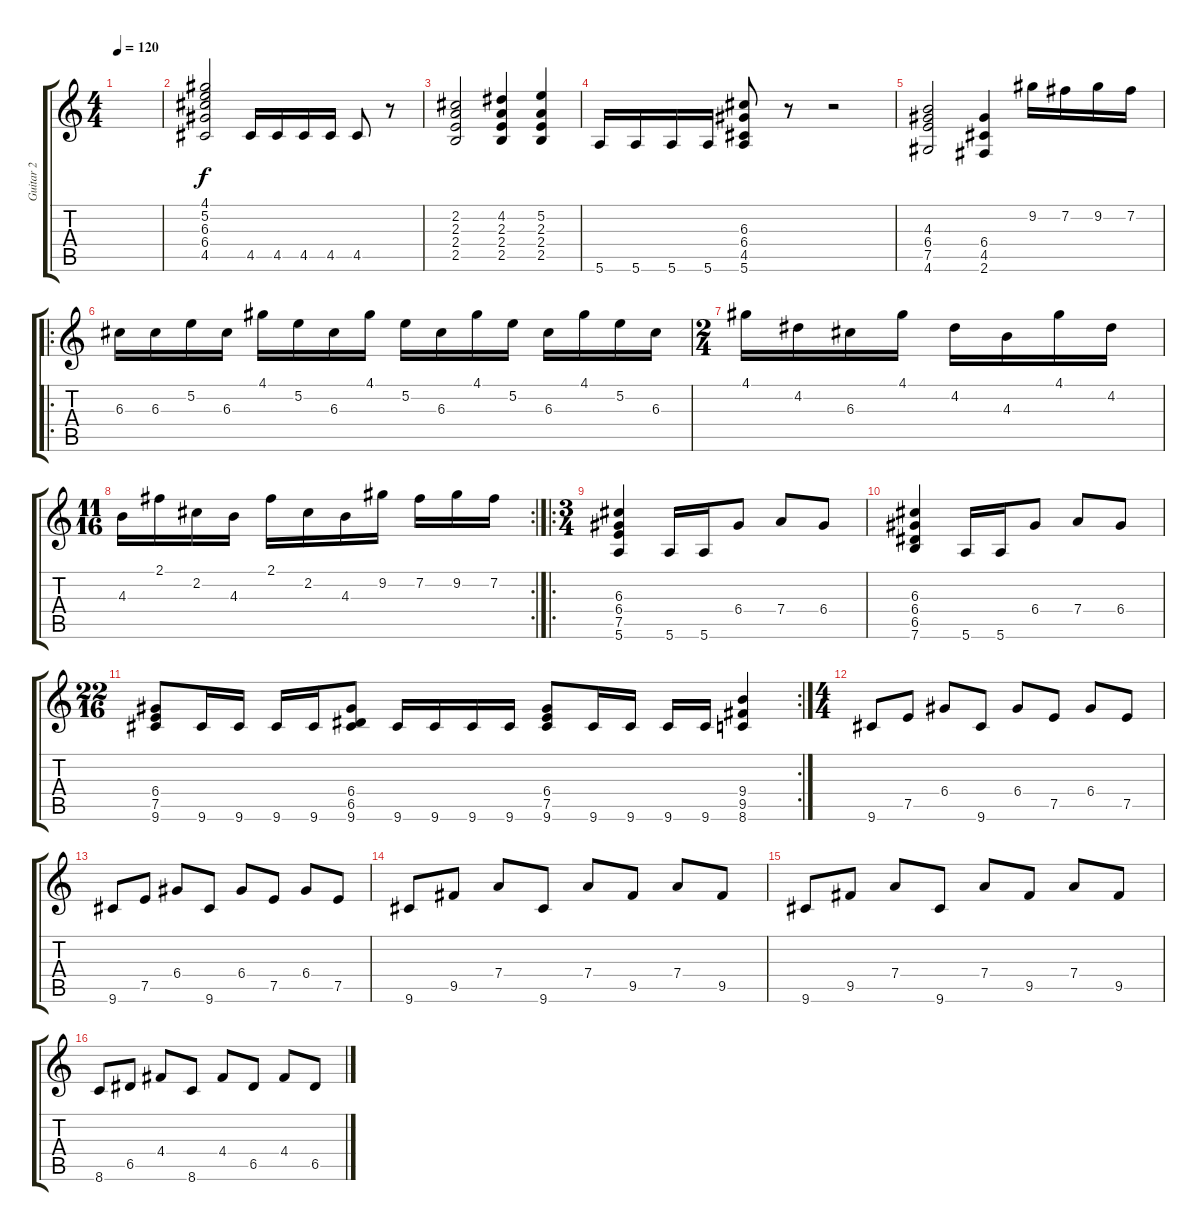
\track ("Guitar 2" "Guitar 2") {instrument distortionguitar}
\staff {score tabs}
\tuning (E4 B3 G3 D3 A2 E2) {hide}
\ts (4 4)
\tempo 120
\clef g2
\ks c
|
(4.1 5.2 6.3 6.4 4.5).2 4.5.16 4.5.16 4.5.16 4.5.16 4.5.8 r.8 |
(2.2 2.3 2.4 2.5).2 (4.2 2.3 2.4 2.5).4 (5.2 2.3 2.4 2.5).4 |
5.6.16 5.6.16 5.6.16 5.6.16 (6.3 6.4 4.5 5.6).8 r.8 r.2 |
(4.3 6.4 7.5 4.6).2 (6.4 4.5 2.6).4 9.2.16 7.2.16 9.2.16 7.2.16 |
\ro
6.3.16 6.3.16 5.2.16 6.3.16 4.1.16 5.2.16 6.3.16 4.1.16 5.2.16 6.3.16 4.1.16 5.2.16 6.3.16 4.1.16 5.2.16 6.3.16 |
\ts (2 4)
4.1.16 4.2.16 6.3.16 4.1.16 4.2.16 4.3.16 4.1.16 4.2.16 |
\rc 2
\ts (11 16)
4.3.16 2.1.16 2.2.16 4.3.16 2.1.16 2.2.16 4.3.16 9.2.16 7.2.16 9.2.16 7.2.16 |
\ro
\ts (3 4)
(6.3 6.4 7.5 5.6).4 5.6.16 5.6.16 6.4.8 7.4.8 6.4.8 |
(6.3 6.4 6.5 7.6).4 5.6.16 5.6.16 6.4.8 7.4.8 6.4.8 |
\rc 2
\ts (22 16)
(6.4 7.5 9.6).8 9.6.16 9.6.16 9.6.16 9.6.16 (6.4 6.5 9.6).8 9.6.16 9.6.16 9.6.16 9.6.16 (6.4 7.5 9.6).8 9.6.16 9.6.16 9.6.16 9.6.16 (9.4 9.5 8.6).4 |
\ts (4 4)
9.6.8 7.5.8 6.4.8 9.6.8 6.4.8 7.5.8 6.4.8 7.5.8 |
9.6.8 7.5.8 6.4.8 9.6.8 6.4.8 7.5.8 6.4.8 7.5.8 |
9.6.8 9.5.8 7.4.8 9.6.8 7.4.8 9.5.8 7.4.8 9.5.8 |
9.6.8 9.5.8 7.4.8 9.6.8 7.4.8 9.5.8 7.4.8 9.5.8 |
8.6.8 6.5.8 4.4.8 8.6.8 4.4.8 6.5.8 4.4.8 6.5.8
